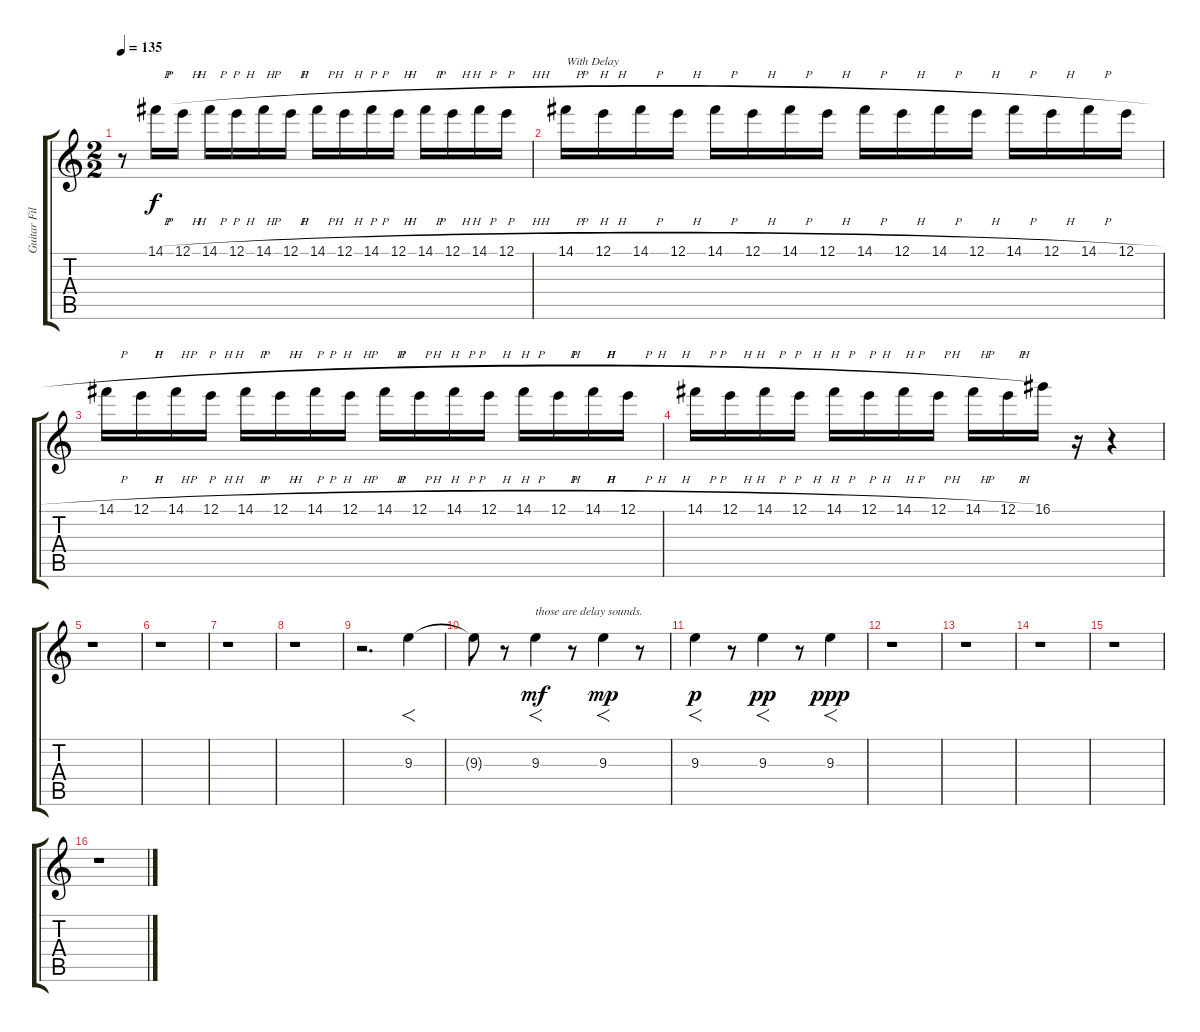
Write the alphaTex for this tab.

\track ("Guitar Fills" "Guitar Fil") {instrument distortionguitar}
\staff {score tabs}
\tuning (E4 B3 G3 D3 A2 E2) {hide}
\ts (2 2)
\tempo 135
\clef g2
\ks c
r.8{dy f volume 5} 14.1{h}.16 12.1{h}.16 14.1{h}.16 12.1{h}.16 14.1{h}.16 12.1{h}.16 14.1{h}.16 12.1{h}.16 14.1{h}.16 12.1{h}.16 14.1{h}.16 12.1{h}.16 14.1{h}.16 12.1{h}.16 |
14.1{h}.16{txt "With Delay"} 12.1{h}.16 14.1{h}.16 12.1{h}.16 14.1{h}.16 12.1{h}.16 14.1{h}.16 12.1{h}.16 14.1{h}.16 12.1{h}.16 14.1{h}.16 12.1{h}.16 14.1{h}.16 12.1{h}.16 14.1{h}.16 12.1{h}.16 |
14.1{h}.16 12.1{h}.16 14.1{h}.16 12.1{h}.16 14.1{h}.16 12.1{h}.16 14.1{h}.16 12.1{h}.16 14.1{h}.16 12.1{h}.16 14.1{h}.16 12.1{h}.16 14.1{h}.16 12.1{h}.16 14.1{h}.16 12.1{h}.16 |
14.1{h}.16 12.1{h}.16 14.1{h}.16 12.1{h}.16 14.1{h}.16 12.1{h}.16 14.1{h}.16 12.1{h}.16 14.1{h}.16 12.1{h}.16 16.1.16 r.16 r.4 |
r.1 |
r.1 |
r.1 |
r.1 |
r.2{d volume 11} 9.3.4{f} |
9.3{t}.8 r.8 9.3.4{f txt "those are delay sounds." dy mf} r.8 9.3.4{f dy mp} r.8 |
9.3.4{f dy p} r.8 9.3.4{f dy pp} r.8 9.3.4{f dy ppp} |
r.1 |
r.1 |
r.1 |
r.1 |
r.1
